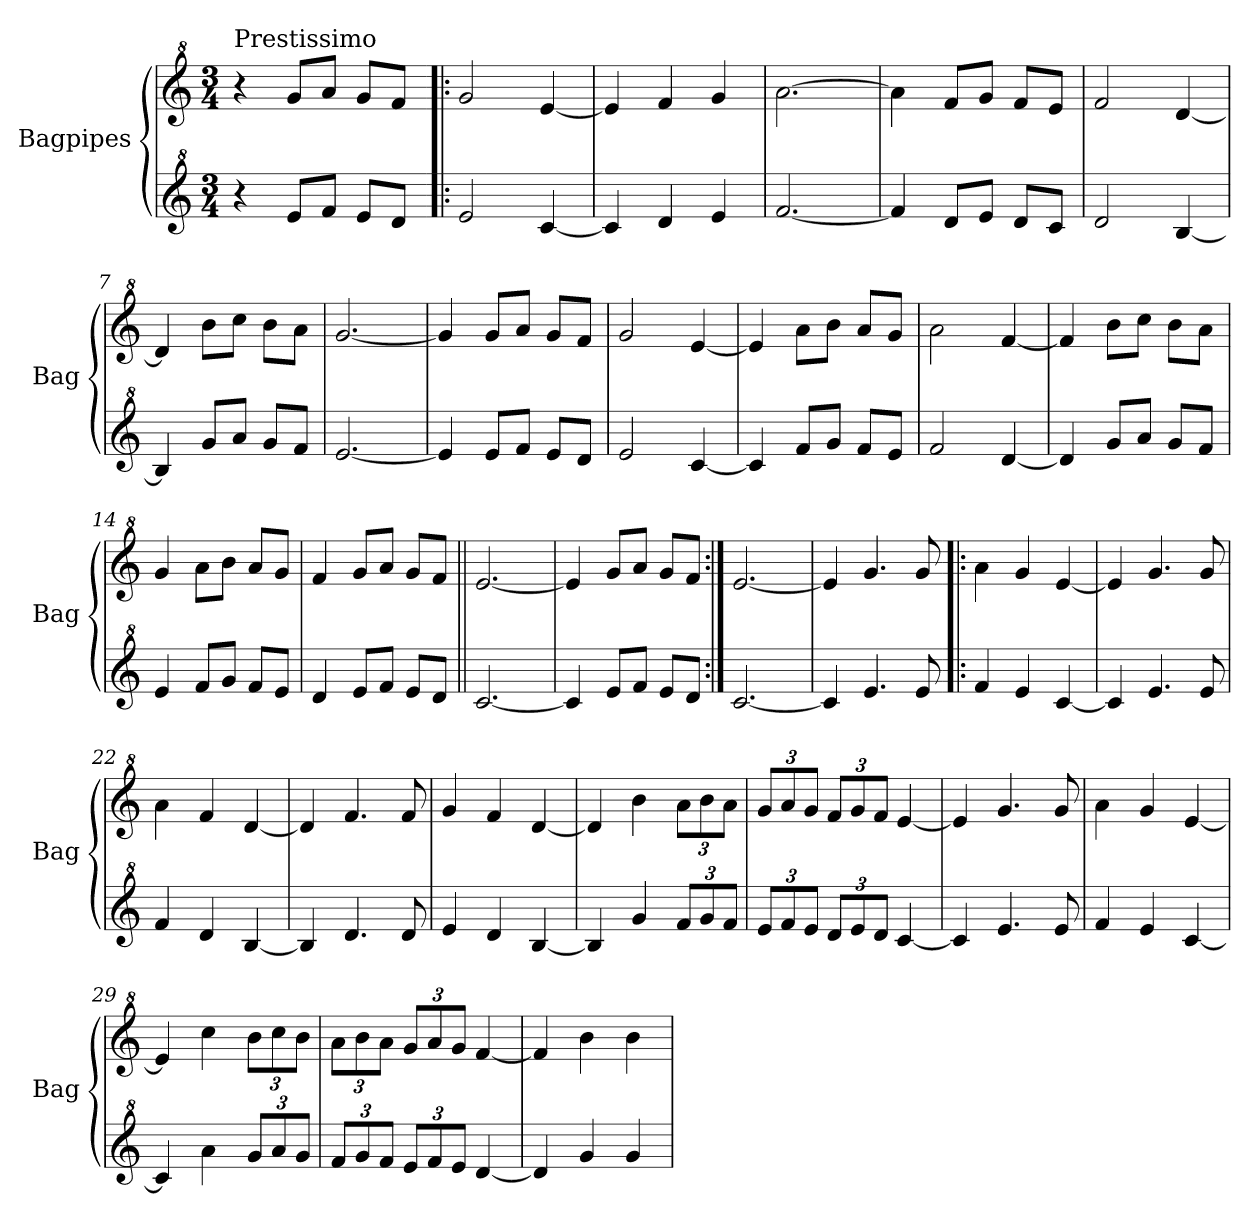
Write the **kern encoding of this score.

**kern	**kern
*part2	*part1
*staff2	*staff1
*I"Bagpipes	*I"Bagpipes
*I'Bag	*I'Bag
*clefG^2	*clefG^2
*k[]	*k[]
*C:	*C:
*M3/4	*M3/4
=1	=1
!	!LO:TX:a:t=Prestissimo
4r	4r
8ee/L	8gg/L
8ff/J	8aa/J
8ee/L	8gg/L
8dd/J	8ff/J
=2!|:	=2!|:
2ee/	2gg/
[4cc/	[4ee/
=3	=3
4cc/]	4ee/]
4dd/	4ff/
4ee/	4gg/
=4	=4
[2.ff/	[2.aa\
=5	=5
4ff/]	4aa\]
8dd/L	8ff/L
8ee/J	8gg/J
8dd/L	8ff/L
8cc/J	8ee/J
=6	=6
2dd/	2ff/
[4b/	[4dd/
=7	=7
4b/]	4dd/]
8gg/L	8bb\L
8aa/J	8ccc\J
8gg/L	8bb\L
8ff/J	8aa\J
=8	=8
[2.ee/	[2.gg/
=9	=9
4ee/]	4gg/]
8ee/L	8gg/L
8ff/J	8aa/J
8ee/L	8gg/L
8dd/J	8ff/J
=10	=10
2ee/	2gg/
[4cc/	[4ee/
=11	=11
4cc/]	4ee/]
8ff/L	8aa\L
8gg/J	8bb\J
8ff/L	8aa/L
8ee/J	8gg/J
!!LO:LB:g=z
=12	=12
2ff/	2aa\
[4dd/	[4ff/
=13	=13
4dd/]	4ff/]
8gg/L	8bb\L
8aa/J	8ccc\J
8gg/L	8bb\L
8ff/J	8aa\J
=14	=14
4ee/	4gg/
8ff/L	8aa\L
8gg/J	8bb\J
8ff/L	8aa/L
8ee/J	8gg/J
=15	=15
4dd/	4ff/
8ee/L	8gg/L
8ff/J	8aa/J
8ee/L	8gg/L
8dd/J	8ff/J
=16||	=16||
[2.cc/	[2.ee/
=17	=17
4cc/]	4ee/]
8ee/L	8gg/L
8ff/J	8aa/J
8ee/L	8gg/L
8dd/J	8ff/J
=18:|!	=18:|!
[2.cc/	[2.ee/
=19	=19
4cc/]	4ee/]
4.ee/	4.gg/
8ee/	8gg/
=20!|:	=20!|:
4ff/	4aa\
4ee/	4gg/
[4cc/	[4ee/
=21	=21
4cc/]	4ee/]
4.ee/	4.gg/
8ee/	8gg/
!!LO:LB:g=z
=22	=22
4ff/	4aa\
4dd/	4ff/
[4b/	[4dd/
=23	=23
4b/]	4dd/]
4.dd/	4.ff/
8dd/	8ff/
=24	=24
4ee/	4gg/
4dd/	4ff/
[4b/	[4dd/
=25	=25
4b/]	4dd/]
4gg/	4bb\
*Xbrackettup	*Xbrackettup
12ff/L	12aa\L
12gg/	12bb\
12ff/J	12aa\J
=26	=26
12ee/L	12gg/L
12ff/	12aa/
12ee/J	12gg/J
12dd/L	12ff/L
12ee/	12gg/
12dd/J	12ff/J
[4cc/	[4ee/
=27	=27
4cc/]	4ee/]
4.ee/	4.gg/
8ee/	8gg/
=28	=28
4ff/	4aa\
4ee/	4gg/
[4cc/	[4ee/
=29	=29
4cc/]	4ee/]
4aa\	4ccc\
12gg/L	12bb\L
12aa/	12ccc\
12gg/J	12bb\J
=30	=30
12ff/L	12aa\L
12gg/	12bb\
12ff/J	12aa\J
12ee/L	12gg/L
12ff/	12aa/
12ee/J	12gg/J
[4dd/	[4ff/
!!LO:LB:g=z
=31	=31
4dd/]	4ff/]
4gg/	4bb\
4gg/	4bb\
=	=
*-	*-
